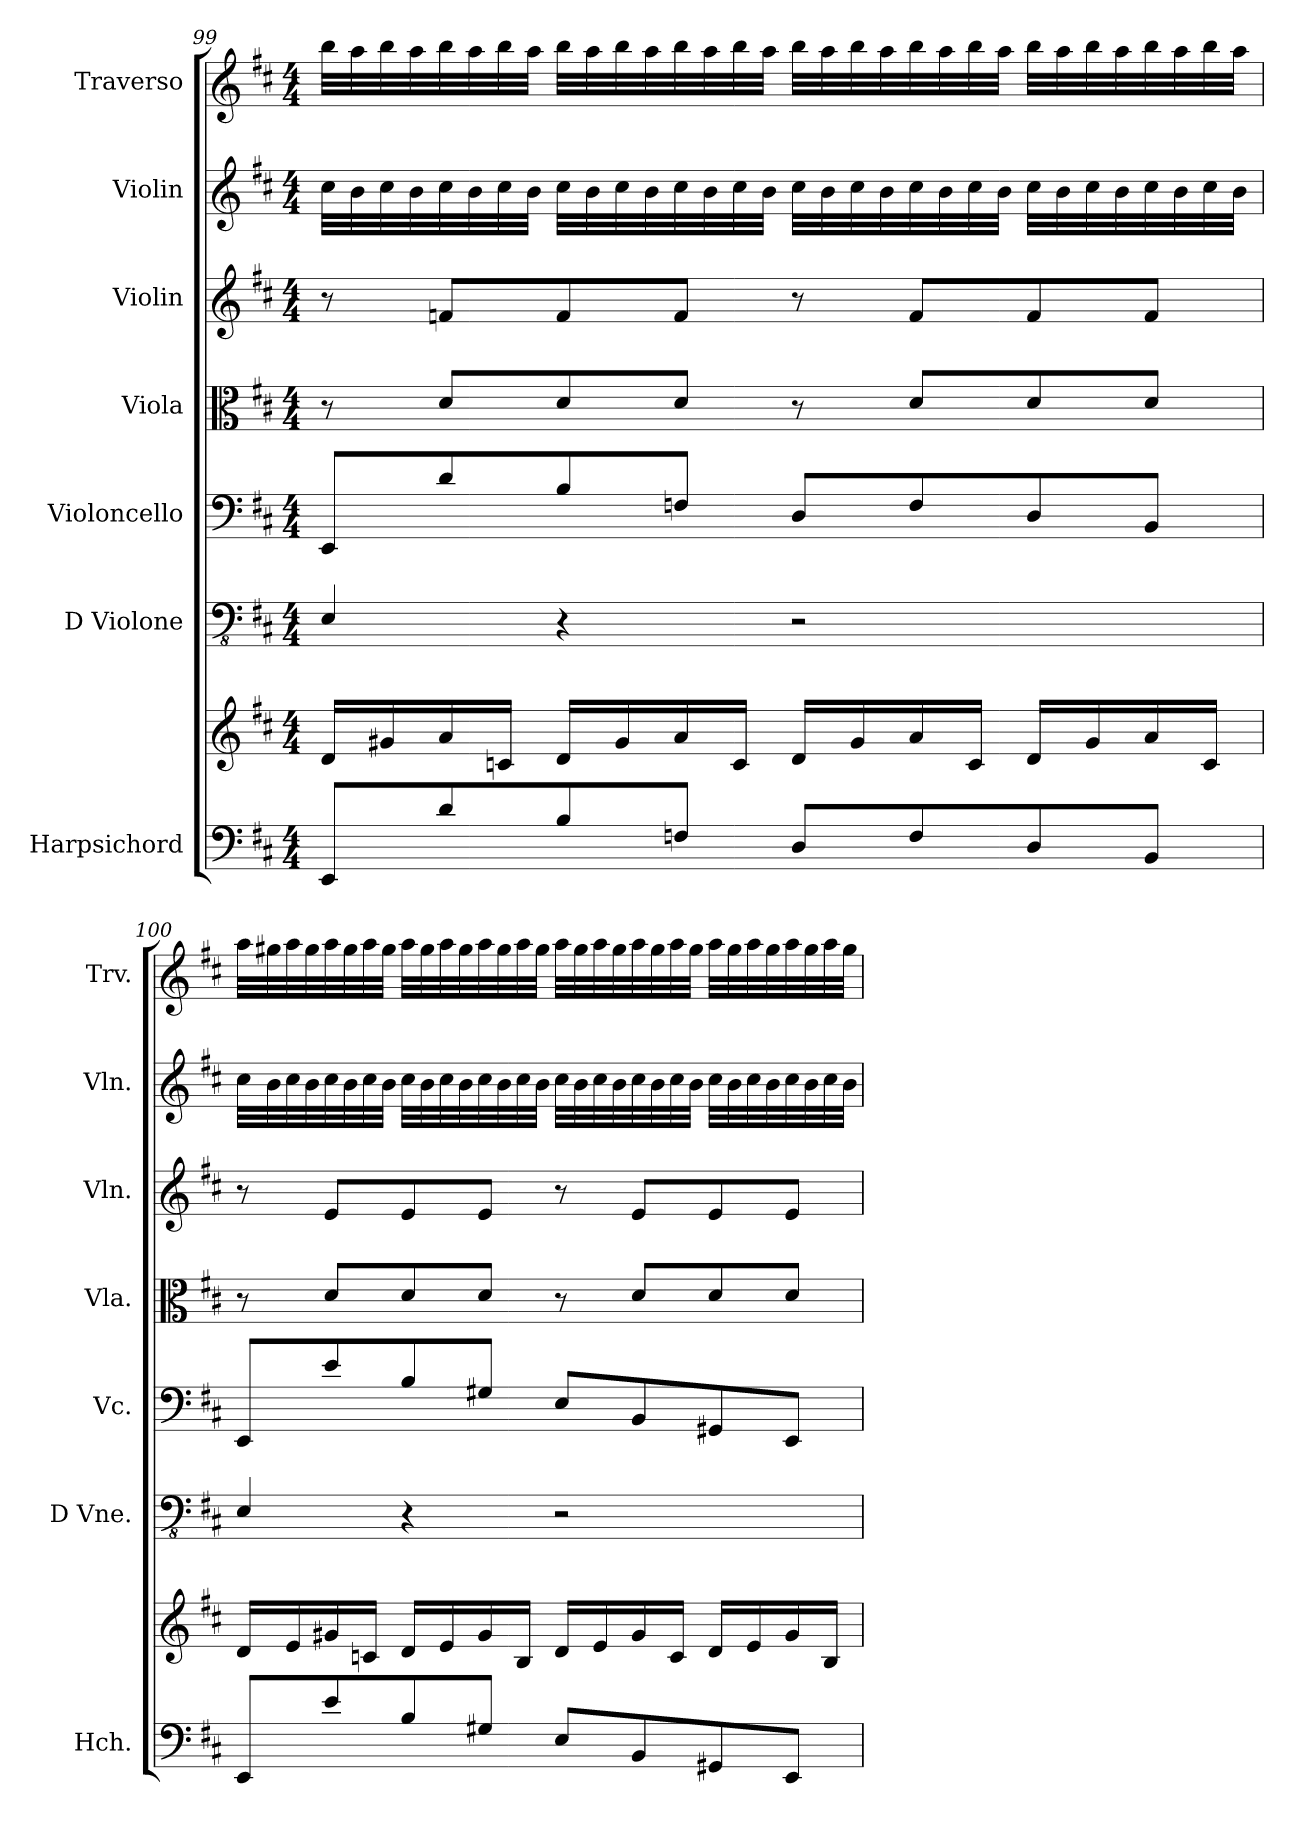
**kern	**kern	**kern	**kern	**kern	**kern	**kern	**kern
*part7	*part7	*part6	*part5	*part4	*part3	*part2	*part1
*staff8	*staff7	*staff6	*staff5	*staff4	*staff3	*staff2	*staff1
*I"Harpsichord	*	*I"D Violone	*I"Violoncello	*I"Viola	*I"Violin	*I"Violin	*I"Traverso
*I'Hch.	*	*I'D Vne.	*I'Vc.	*I'Vla.	*I'Vln.	*I'Vln.	*I'Trv.
!!LO:PB:g=z
*clefF4	*clefG2	*clefFv4	*clefF4	*clefC3	*clefG2	*clefG2	*clefG2
*	*	*ITrd7c12	*	*	*	*	*
*k[f#c#]	*k[f#c#]	*k[f#c#]	*k[f#c#]	*k[f#c#]	*k[f#c#]	*k[f#c#]	*k[f#c#]
*M4/4	*M4/4	*M4/4	*M4/4	*M4/4	*M4/4	*M4/4	*M4/4
=99	=99	=99	=99	=99	=99	=99	=99
8EE/L	16d/LL	4EEE/	8EE/L	8r	8r	32cc#\LLL	32bb\LLL
.	.	.	.	.	.	32b\	32aa\
.	16g#X/	.	.	.	.	32cc#\	32bb\
.	.	.	.	.	.	32b\	32aa\
8d/	16a/	.	8d/	8d/L	8fn/L	32cc#\	32bb\
.	.	.	.	.	.	32b\	32aa\
.	16cn/JJ	.	.	.	.	32cc#\	32bb\
.	.	.	.	.	.	32b\JJJ	32aa\JJJ
8B/	16d/LL	4r	8B/	8d/	8f/	32cc#\LLL	32bb\LLL
.	.	.	.	.	.	32b\	32aa\
.	16g#/	.	.	.	.	32cc#\	32bb\
.	.	.	.	.	.	32b\	32aa\
8Fn/J	16a/	.	8Fn/J	8d/J	8f/J	32cc#\	32bb\
.	.	.	.	.	.	32b\	32aa\
.	16c/JJ	.	.	.	.	32cc#\	32bb\
.	.	.	.	.	.	32b\JJJ	32aa\JJJ
8D/L	16d/LL	2r	8D/L	8r	8r	32cc#\LLL	32bb\LLL
.	.	.	.	.	.	32b\	32aa\
.	16g#/	.	.	.	.	32cc#\	32bb\
.	.	.	.	.	.	32b\	32aa\
8F/	16a/	.	8F/	8d/L	8f/L	32cc#\	32bb\
.	.	.	.	.	.	32b\	32aa\
.	16c/JJ	.	.	.	.	32cc#\	32bb\
.	.	.	.	.	.	32b\JJJ	32aa\JJJ
8D/	16d/LL	.	8D/	8d/	8f/	32cc#\LLL	32bb\LLL
.	.	.	.	.	.	32b\	32aa\
.	16g#/	.	.	.	.	32cc#\	32bb\
.	.	.	.	.	.	32b\	32aa\
8BB/J	16a/	.	8BB/J	8d/J	8f/J	32cc#\	32bb\
.	.	.	.	.	.	32b\	32aa\
.	16c/JJ	.	.	.	.	32cc#\	32bb\
.	.	.	.	.	.	32b\JJJ	32aa\JJJ
!!LO:PB:g=z
=100	=100	=100	=100	=100	=100	=100	=100
8EE/L	16d/LL	4EEE/	8EE/L	8r	8r	32cc#\LLL	32aa\LLL
.	.	.	.	.	.	32b\	32gg#X\
.	16e/	.	.	.	.	32cc#\	32aa\
.	.	.	.	.	.	32b\	32gg#\
8e/	16g#X/	.	8e/	8d/L	8e/L	32cc#\	32aa\
.	.	.	.	.	.	32b\	32gg#\
.	16cn/JJ	.	.	.	.	32cc#\	32aa\
.	.	.	.	.	.	32b\JJJ	32gg#\JJJ
8B/	16d/LL	4r	8B/	8d/	8e/	32cc#\LLL	32aa\LLL
.	.	.	.	.	.	32b\	32gg#\
.	16e/	.	.	.	.	32cc#\	32aa\
.	.	.	.	.	.	32b\	32gg#\
8G#X/J	16g#/	.	8G#X/J	8d/J	8e/J	32cc#\	32aa\
.	.	.	.	.	.	32b\	32gg#\
.	16B/JJ	.	.	.	.	32cc#\	32aa\
.	.	.	.	.	.	32b\JJJ	32gg#\JJJ
8E/L	16d/LL	2r	8E/L	8r	8r	32cc#\LLL	32aa\LLL
.	.	.	.	.	.	32b\	32gg#\
.	16e/	.	.	.	.	32cc#\	32aa\
.	.	.	.	.	.	32b\	32gg#\
8BB/	16g#/	.	8BB/	8d/L	8e/L	32cc#\	32aa\
.	.	.	.	.	.	32b\	32gg#\
.	16c/JJ	.	.	.	.	32cc#\	32aa\
.	.	.	.	.	.	32b\JJJ	32gg#\JJJ
8GG#X/	16d/LL	.	8GG#X/	8d/	8e/	32cc#\LLL	32aa\LLL
.	.	.	.	.	.	32b\	32gg#\
.	16e/	.	.	.	.	32cc#\	32aa\
.	.	.	.	.	.	32b\	32gg#\
8EE/J	16g#/	.	8EE/J	8d/J	8e/J	32cc#\	32aa\
.	.	.	.	.	.	32b\	32gg#\
.	16B/JJ	.	.	.	.	32cc#\	32aa\
.	.	.	.	.	.	32b\JJJ	32gg#\JJJ
=	=	=	=	=	=	=	=
*-	*-	*-	*-	*-	*-	*-	*-
